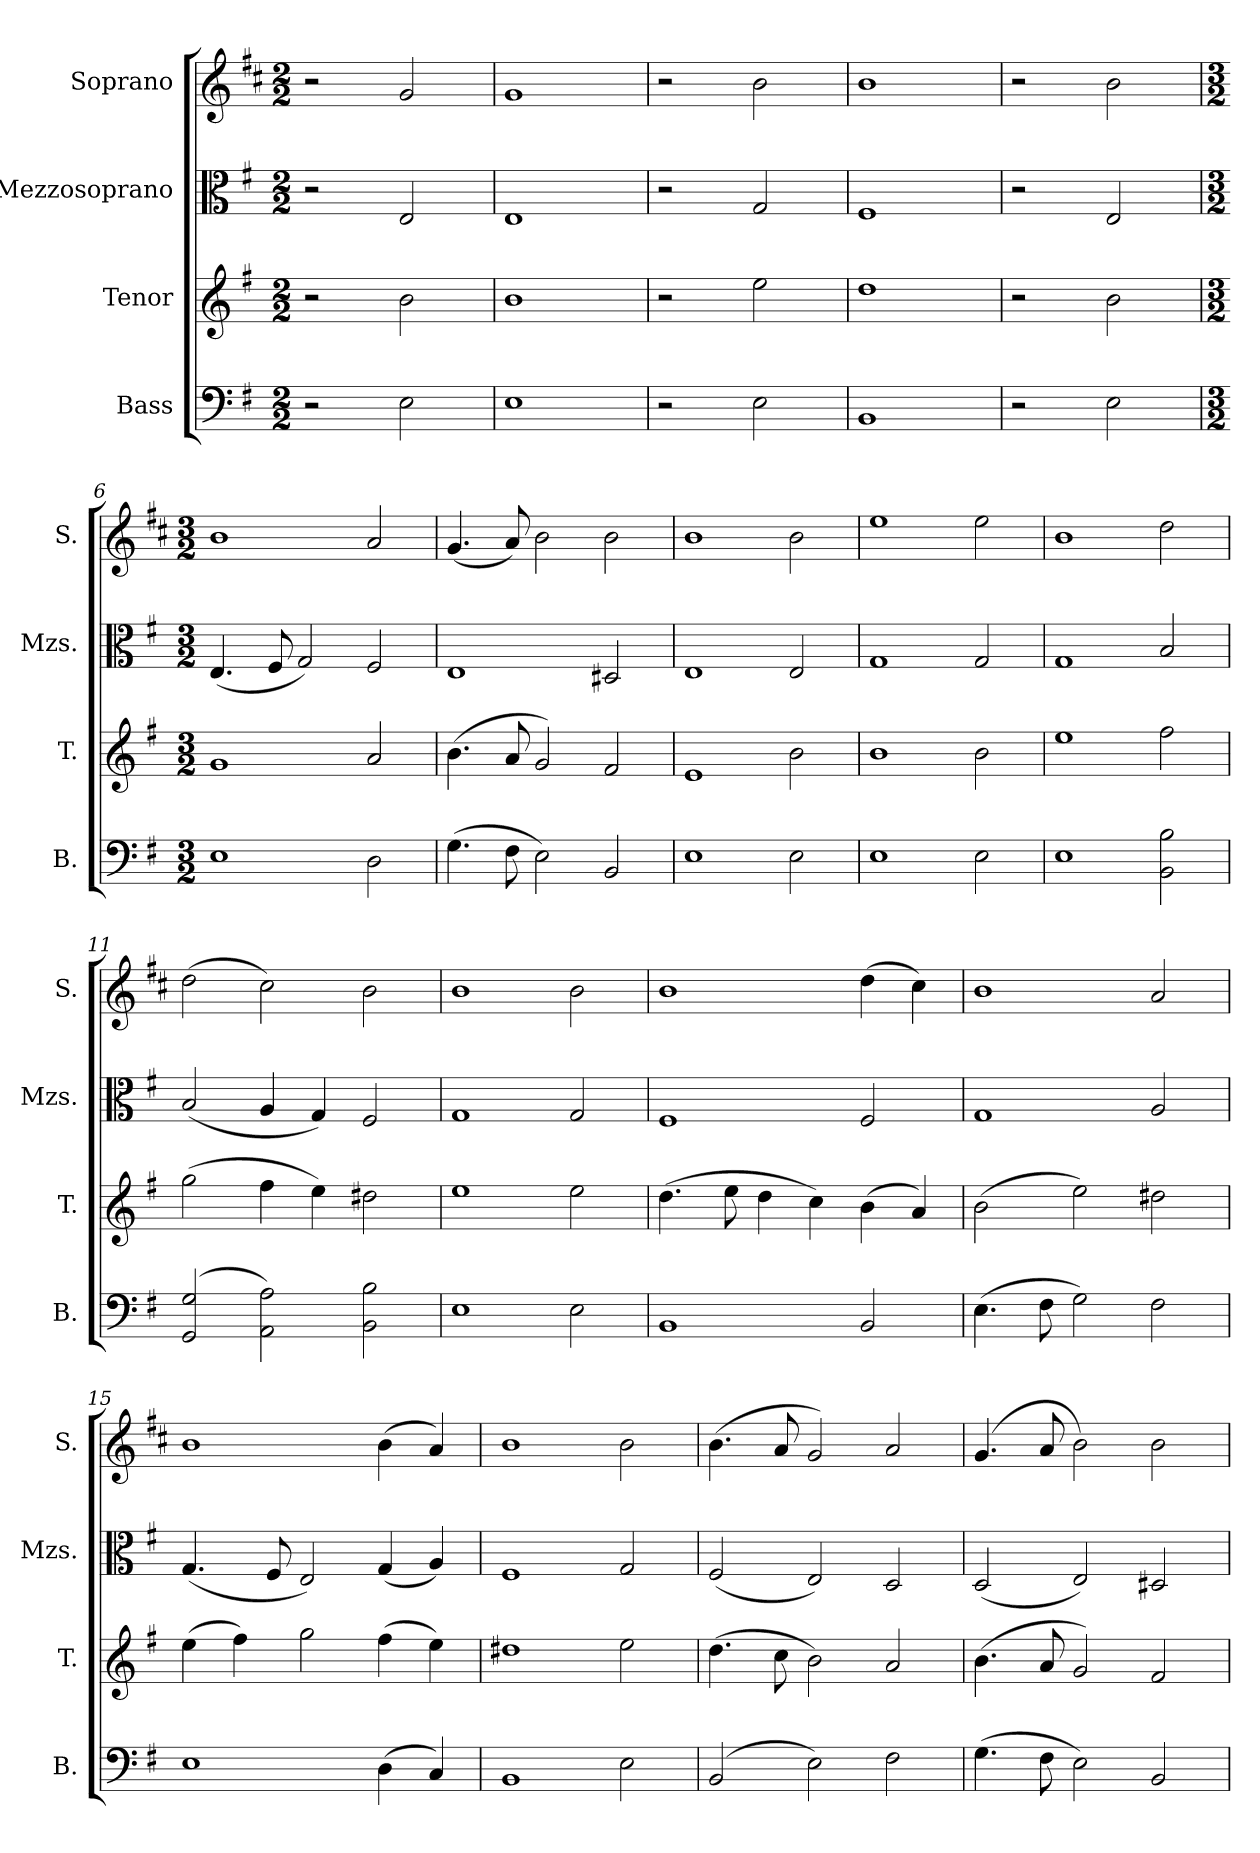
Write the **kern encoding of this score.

**kern	**kern	**kern	**kern
*part4	*part3	*part2	*part1
*staff4	*staff3	*staff2	*staff1
*I"Bass	*I"Tenor	*I"Mezzosoprano	*I"Soprano
*I'B.	*I'T.	*I'Mzs.	*I'S.
*clefF4	*	*clefC3	*
*k[f#]	*k[f#]	*k[f#]	*k[f#c#]
*G:	*G:	*G:	*D:
*M2/2	*M2/2	*M2/2	*M2/2
=1	=1	=1	=1
2r	2r	2r	2r
2E\	2b\	2E/	2g/
=2	=2	=2	=2
1E	1b	1E	1g
=3	=3	=3	=3
2r	2r	2r	2r
2E\	2ee\	2G/	2b\
=4	=4	=4	=4
1BB	1dd	1F#	1b
=5	=5	=5	=5
2r	2r	2r	2r
2E\	2b\	2E/	2b\
=6	=6	=6	=6
*M3/2	*M3/2	*M3/2	*M3/2
1E	1g	(4.E/	1b
.	.	8F#/	.
.	.	2G/)	.
2D\	2a/	2F#/	2a/
=7	=7	=7	=7
(4.G\	(4.b\	1E	(4.g/
8F#\	8a/	.	8a/)
2E\)	2g/)	.	2b\
2BB/	2f#/	2D#X/	2b\
=8	=8	=8	=8
1E	1e	1E	1b
2E\	2b\	2E/	2b\
=9	=9	=9	=9
1E	1b	1G	1ee
2E\	2b\	2G/	2ee\
!!LO:LB:g=z
=10	=10	=10	=10
1E	1ee	1G	1b
2BB\ 2B\	2ff#\	2B/	2dd\
=11	=11	=11	=11
(2GG/ 2G/	(2gg\	(2B/	(2dd\
2AA\ 2A\)	4ff#\	4A/	2cc#\)
.	4ee\)	4G/)	.
2BB\ 2B\	2dd#X\	2F#/	2b\
=12	=12	=12	=12
1E	1ee	1G	1b
2E\	2ee\	2G/	2b\
=13	=13	=13	=13
1BB	(4.dd\	1F#	1b
.	8ee\	.	.
.	4dd\	.	.
.	4cc\)	.	.
2BB/	(4b\	2F#/	(4dd\
.	4a/)	.	4cc#\)
=14	=14	=14	=14
(4.E\	(2b\	1G	1b
8F#\	.	.	.
2G\)	2ee\)	.	.
2F#\	2dd#X\	2A/	2a/
=15	=15	=15	=15
1E	(4ee\	(4.G/	1b
.	4ff#\)	.	.
.	.	8F#/	.
.	2gg\	2E/)	.
(4D\	(4ff#\	(4G/	(4b\
4C/)	4ee\)	4A/)	4a/)
=16	=16	=16	=16
1BB	1dd#X	1F#	1b
2E\	2ee\	2G/	2b\
!!LO:PB:g=z
=17	=17	=17	=17
(2BB/	(4.dd\	(2F#/	(4.b\
.	8cc\	.	8a/
2E\)	2b\)	2E/)	2g/)
2F#\	2a/	2D/	2a/
=18	=18	=18	=18
(4.G\	(4.b\	(2D/	(4.g/
8F#\	8a/	.	8a/
2E\)	2g/)	2E/)	2b\)
2BB/	2f#/	2D#X/	2b\
=	=	=	=
*-	*-	*-	*-
